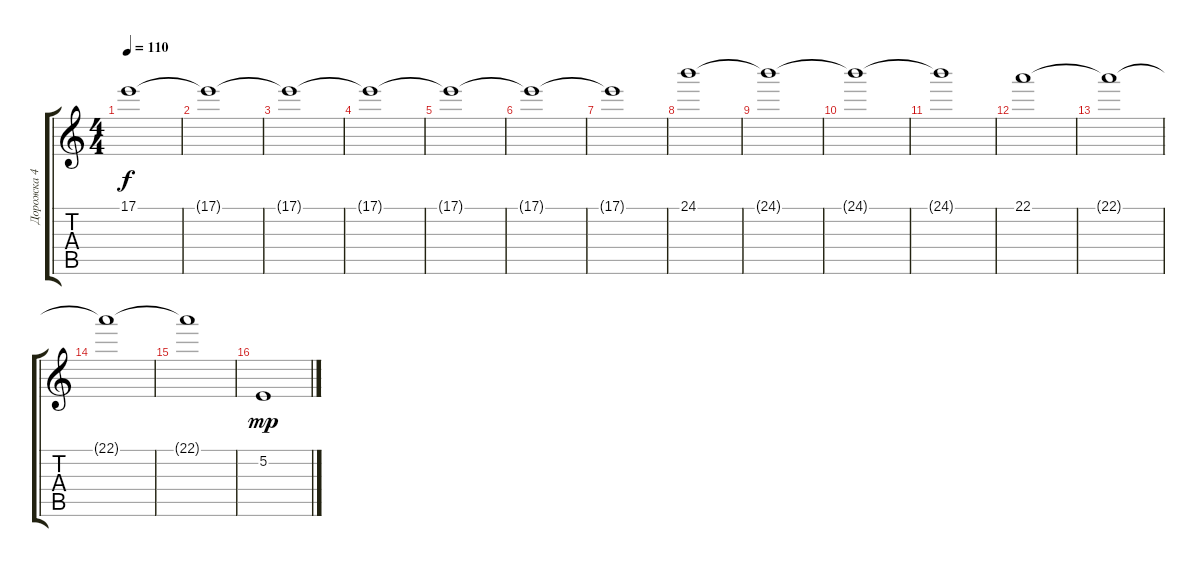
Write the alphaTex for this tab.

\track ("Дорожка 4" "Дорожка 4") {instrument stringensemble2}
\staff {score tabs}
\tuning (B4 B3 G3 D3 A2 E2) {hide}
\ts (4 4)
\tempo 110
\clef g2
\ks c
17.1{t}.1{dy f} |
17.1{t}.1 |
17.1{t}.1 |
17.1{t}.1 |
17.1{t}.1 |
17.1{t}.1 |
17.1{t}.1 |
24.1.1 |
24.1{t}.1 |
24.1{t}.1 |
24.1{t}.1 |
22.1.1 |
22.1{t}.1 |
22.1{t}.1 |
22.1{t}.1 |
5.2.1{dy mp}
